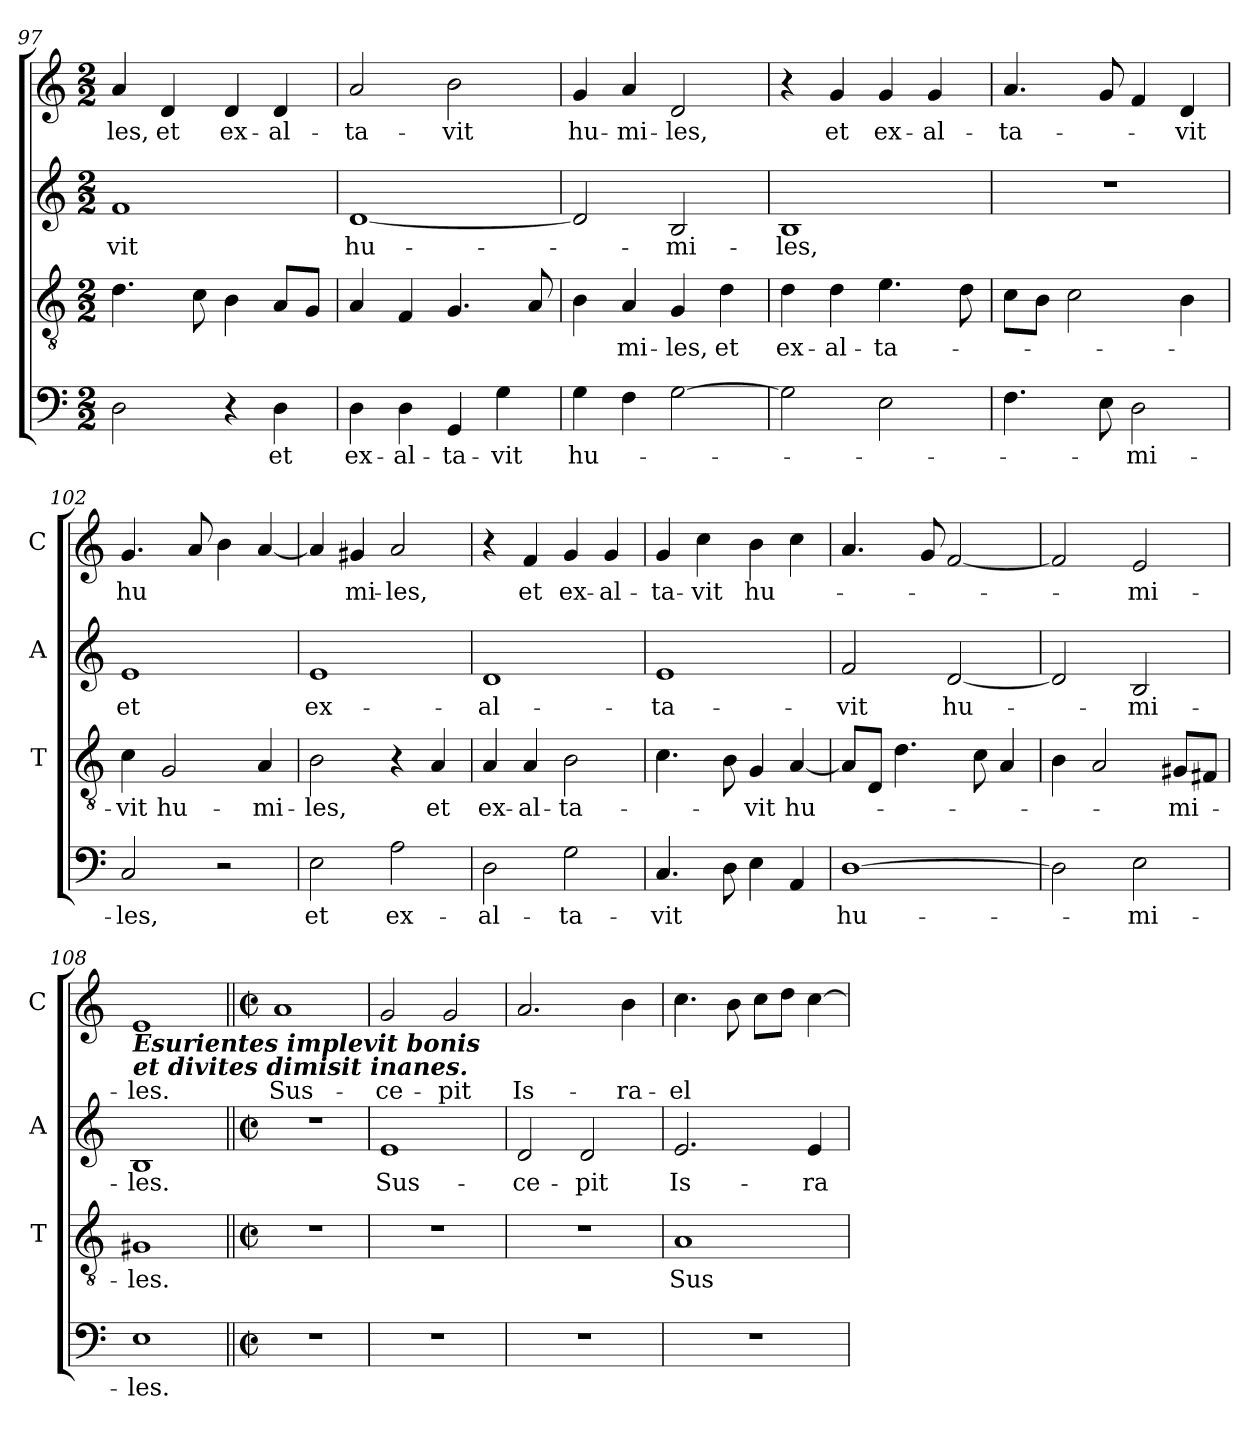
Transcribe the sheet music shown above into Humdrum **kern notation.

**kern	**text	**kern	**text	**kern	**text	**kern	**text
*part4	*part4	*part3	*part3	*part2	*part2	*part1	*part1
*staff4	*staff4	*staff3	*staff3	*staff2	*staff2	*staff1	*staff1
*	*	*I'T	*	*I'A	*	*I'C	*
*clefF4	*	*clefGv2	*	*clefG2	*	*clefG2	*
*k[]	*	*k[]	*	*k[]	*	*k[]	*
*C:	*	*C:	*	*C:	*	*C:	*
*M2/2	*	*M2/2	*	*M2/2	*	*M2/2	*
=97	=97	=97	=97	=97	=97	=97	=97
!	!	!	!	!	!LO:LY:b	!	!LO:LY:b
2D\	.	4.d\	.	1f	-vit	4a/	-les,
!	!	!	!	!	!	!	!LO:LY:b
.	.	.	.	.	.	4d/	et
.	.	8c\	.	.	.	.	.
!	!	!	!	!	!	!	!LO:LY:b
4r	.	4B\	.	.	.	4d/	ex-
!	!LO:LY:b	!	!	!	!	!	!LO:LY:b
4D\	et	8A/L	.	.	.	4d/	-al-
.	.	8G/J	.	.	.	.	.
=98	=98	=98	=98	=98	=98	=98	=98
!	!LO:LY:b	!	!	!	!LO:LY:b	!	!LO:LY:b
4D\	ex-	4A/	.	[1d	hu-	2a/	-ta-
!	!LO:LY:b	!	!	!	!	!	!
4D\	-al-	4F/	.	.	.	.	.
!	!LO:LY:b	!	!	!	!	!	!LO:LY:b
4GG/	-ta-	4.G/	.	.	.	2b\	-vit
!	!LO:LY:b	!	!	!	!	!	!
4G\	-vit	.	.	.	.	.	.
.	.	8A/	.	.	.	.	.
=99	=99	=99	=99	=99	=99	=99	=99
!	!LO:LY:b	!	!	!	!	!	!LO:LY:b
4G\	hu-	4B\	.	2d/]	.	4g/	hu-
!	!	!	!LO:LY:b	!	!	!	!LO:LY:b
4F\	.	4A/	mi-	.	.	4a/	-mi-
!	!	!	!LO:LY:b	!	!LO:LY:b	!	!LO:LY:b
[2G\	.	4G/	-les,	2B/	-mi-	2d/	-les,
!	!	!	!LO:LY:b	!	!	!	!
.	.	4d\	et	.	.	.	.
!!LO:LB:g=z
=100	=100	=100	=100	=100	=100	=100	=100
!	!	!	!LO:LY:b	!	!LO:LY:b	!	!
2G\]	.	4d\	ex-	1B	-­les,	4r	.
!	!	!	!LO:LY:b	!	!	!	!LO:LY:b
.	.	4d\	-al-	.	.	4g/	et
!	!	!	!LO:LY:b	!	!	!	!LO:LY:b
2E\	.	4.e\	-ta-	.	.	4g/	ex-
!	!	!	!	!	!	!	!LO:LY:b
.	.	.	.	.	.	4g/	-al-
.	.	8d\	.	.	.	.	.
=101	=101	=101	=101	=101	=101	=101	=101
!	!	!	!	!	!	!	!LO:LY:b
4.F\	.	8c\L	.	1r	.	4.a/	-ta-
.	.	8B\J	.	.	.	.	.
.	.	2c\	.	.	.	.	.
8E\	.	.	.	.	.	8g/	.
!	!LO:LY:b	!	!	!	!	!	!
2D\	-mi-	.	.	.	.	4f/	.
!	!	!	!	!	!	!	!LO:LY:b
.	.	4B\	.	.	.	4d/	-vit
=102	=102	=102	=102	=102	=102	=102	=102
!	!LO:LY:b	!	!LO:LY:b	!	!LO:LY:b	!	!LO:LY:b
2C/	-les,	4c\	-vit	1e	et	4.g/	hu
!	!	!	!LO:LY:b	!	!	!	!
.	.	2G/	hu-	.	.	.	.
.	.	.	.	.	.	8a/	.
2r	.	.	.	.	.	4b\	.
!	!	!	!LO:LY:b	!	!	!	!
.	.	4A/	-mi-	.	.	[4a/	.
=103	=103	=103	=103	=103	=103	=103	=103
!	!LO:LY:b	!	!LO:LY:b	!	!LO:LY:b	!	!
2E\	et	2B\	-les,	1e	ex-	4a/]	.
!	!	!	!	!	!	!	!LO:LY:b
.	.	.	.	.	.	4g#/	mi-
!	!LO:LY:b	!	!	!	!	!	!LO:LY:b
2A\	ex-	4r	.	.	.	2a/	-les,
!	!	!	!LO:LY:b	!	!	!	!
.	.	4A/	et	.	.	.	.
=104	=104	=104	=104	=104	=104	=104	=104
!	!LO:LY:b	!	!LO:LY:b	!	!LO:LY:b	!	!
2D\	-al-	4A/	ex-	1d	-al-	4r	.
!	!	!	!LO:LY:b	!	!	!	!LO:LY:b
.	.	4A/	-al-	.	.	4f/	et
!	!LO:LY:b	!	!LO:LY:b	!	!	!	!LO:LY:b
2G\	-ta-	2B\	-ta-	.	.	4g/	ex-
!	!	!	!	!	!	!	!LO:LY:b
.	.	.	.	.	.	4g/	-al-
=105	=105	=105	=105	=105	=105	=105	=105
!	!LO:LY:b	!	!	!	!LO:LY:b	!	!LO:LY:b
4.C/	-vit	4.c\	.	1e	-ta-	4g/	-ta-
!	!	!	!	!	!	!	!LO:LY:b
.	.	.	.	.	.	4cc\	-vit
8D\	.	8B\	.	.	.	.	.
!	!	!	!LO:LY:b	!	!	!	!LO:LY:b
4E\	.	4G/	-vit	.	.	4b\	hu-
!	!	!	!LO:LY:b	!	!	!	!
4AA/	.	[4A/	hu-	.	.	4cc\	.
!!LO:LB:g=z
=106	=106	=106	=106	=106	=106	=106	=106
!	!LO:LY:b	!	!	!	!LO:LY:b	!	!
[1D	hu-	8A/L]	.	2f/	-vit	4.a/	.
.	.	8D/J	.	.	.	.	.
.	.	4.d\	.	.	.	.	.
.	.	.	.	.	.	8g/	.
!	!	!	!	!	!LO:LY:b	!	!
.	.	.	.	[2d/	hu-	[2f/	.
.	.	8c\	.	.	.	.	.
.	.	4A/	.	.	.	.	.
=107	=107	=107	=107	=107	=107	=107	=107
2D\]	.	4B\	.	2d/]	.	2f/]	.
.	.	2A/	.	.	.	.	.
!	!LO:LY:b	!	!	!	!LO:LY:b	!	!LO:LY:b
2E\	-mi-	.	.	2B/	-mi-	2e/	-mi-
!	!	!	!LO:LY:b	!	!	!	!
.	.	8G#/L	-mi-	.	.	.	.
.	.	8F#/J	.	.	.	.	.
=108	=108	=108	=108	=108	=108	=108	=108
!	!	!	!	!	!	!LO:TX:b:Bi:t=Esurientes implevit bonis\net divites dimisit inanes.	!
!	!LO:LY:b	!	!LO:LY:b	!	!LO:LY:b	!	!LO:LY:b
1E	-les.	1G#	-les.	1B	-les.	1e	-les.
!!LO:LB:g=z
=109||	=109||	=109||	=109||	=109||	=109||	=109||	=109||
*M2/2	*	*M2/2	*	*M2/2	*	*M2/2	*
*met(c|)	*	*met(c|)	*	*met(c|)	*	*met(c|)	*
!	!	!	!	!	!	!	!LO:LY:b
1r	.	1r	.	1r	.	1a	Sus-
=110	=110	=110	=110	=110	=110	=110	=110
!	!	!	!	!	!LO:LY:b	!	!LO:LY:b
1r	.	1r	.	1e	Sus-	2g/	-ce-
!	!	!	!	!	!	!	!LO:LY:b
.	.	.	.	.	.	2g/	-pit
=111	=111	=111	=111	=111	=111	=111	=111
!	!	!	!	!	!LO:LY:b	!	!LO:LY:b
1r	.	1r	.	2d/	-ce-	2.a/	Is-
!	!	!	!	!	!LO:LY:b	!	!
.	.	.	.	2d/	-pit	.	.
!	!	!	!	!	!	!	!LO:LY:b
.	.	.	.	.	.	4b\	-ra-
=112	=112	=112	=112	=112	=112	=112	=112
!	!	!	!LO:LY:b	!	!LO:LY:b	!	!LO:LY:b
1r	.	1A	Sus-	2.e/	Is-	4.cc\	-el
.	.	.	.	.	.	8b\	.
.	.	.	.	.	.	8cc\L	.
.	.	.	.	.	.	8dd\J	.
!	!	!	!	!	!LO:LY:b	!	!
.	.	.	.	4e/	-ra-	[4cc\	.
=	=	=	=	=	=	=	=
*-	*-	*-	*-	*-	*-	*-	*-
